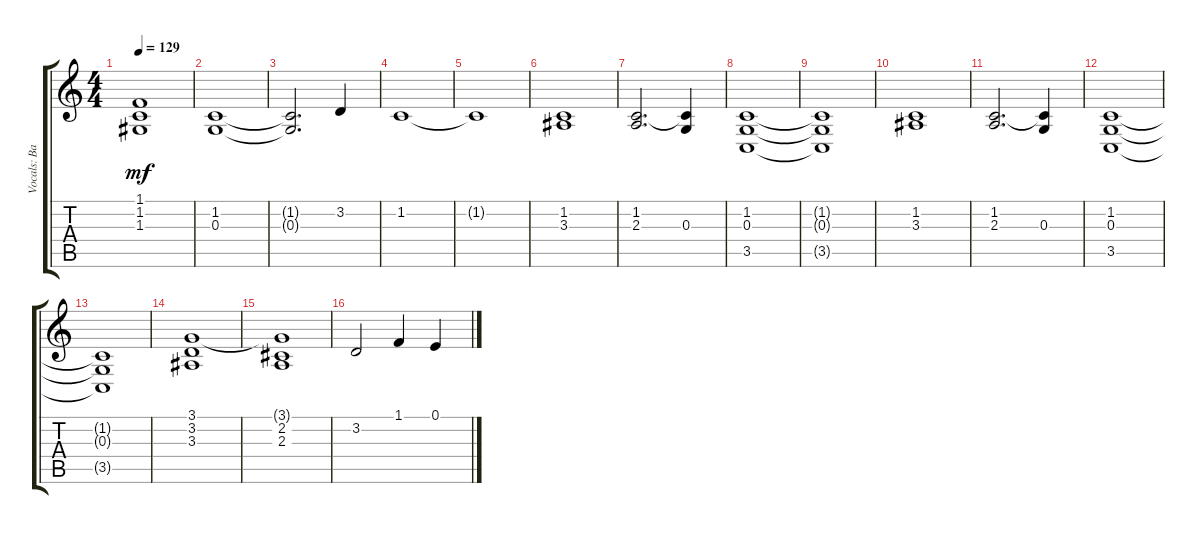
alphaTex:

\track ("Vocals: Band" "Vocals: Ba") {instrument choiraahs}
\staff {score tabs}
\tuning (E4 B3 G3 D3 A2 E2) {hide}
\ts (4 4)
\tempo 129
\clef g2
\ks c
(1.1 1.2 1.3).1{dy mf} |
(1.2 0.3).1 |
(1.2{t} 0.3{t}).2{d} 3.2.4 |
1.2.1 |
1.2{t}.1 |
(1.2 3.3).1 |
(1.2 2.3).2{d} (1.2{t} 0.3).4 |
(1.2 0.3 3.5).1 |
(1.2{t} 0.3{t} 3.5{t}).1 |
(1.2 3.3).1 |
(1.2 2.3).2{d} (1.2{t} 0.3).4 |
(1.2 0.3 3.5).1 |
(1.2{t} 0.3{t} 3.5{t}).1 |
(3.1 3.2 3.3).1 |
(3.1{t} 2.2 2.3).1 |
3.2.2 1.1.4 0.1.4
